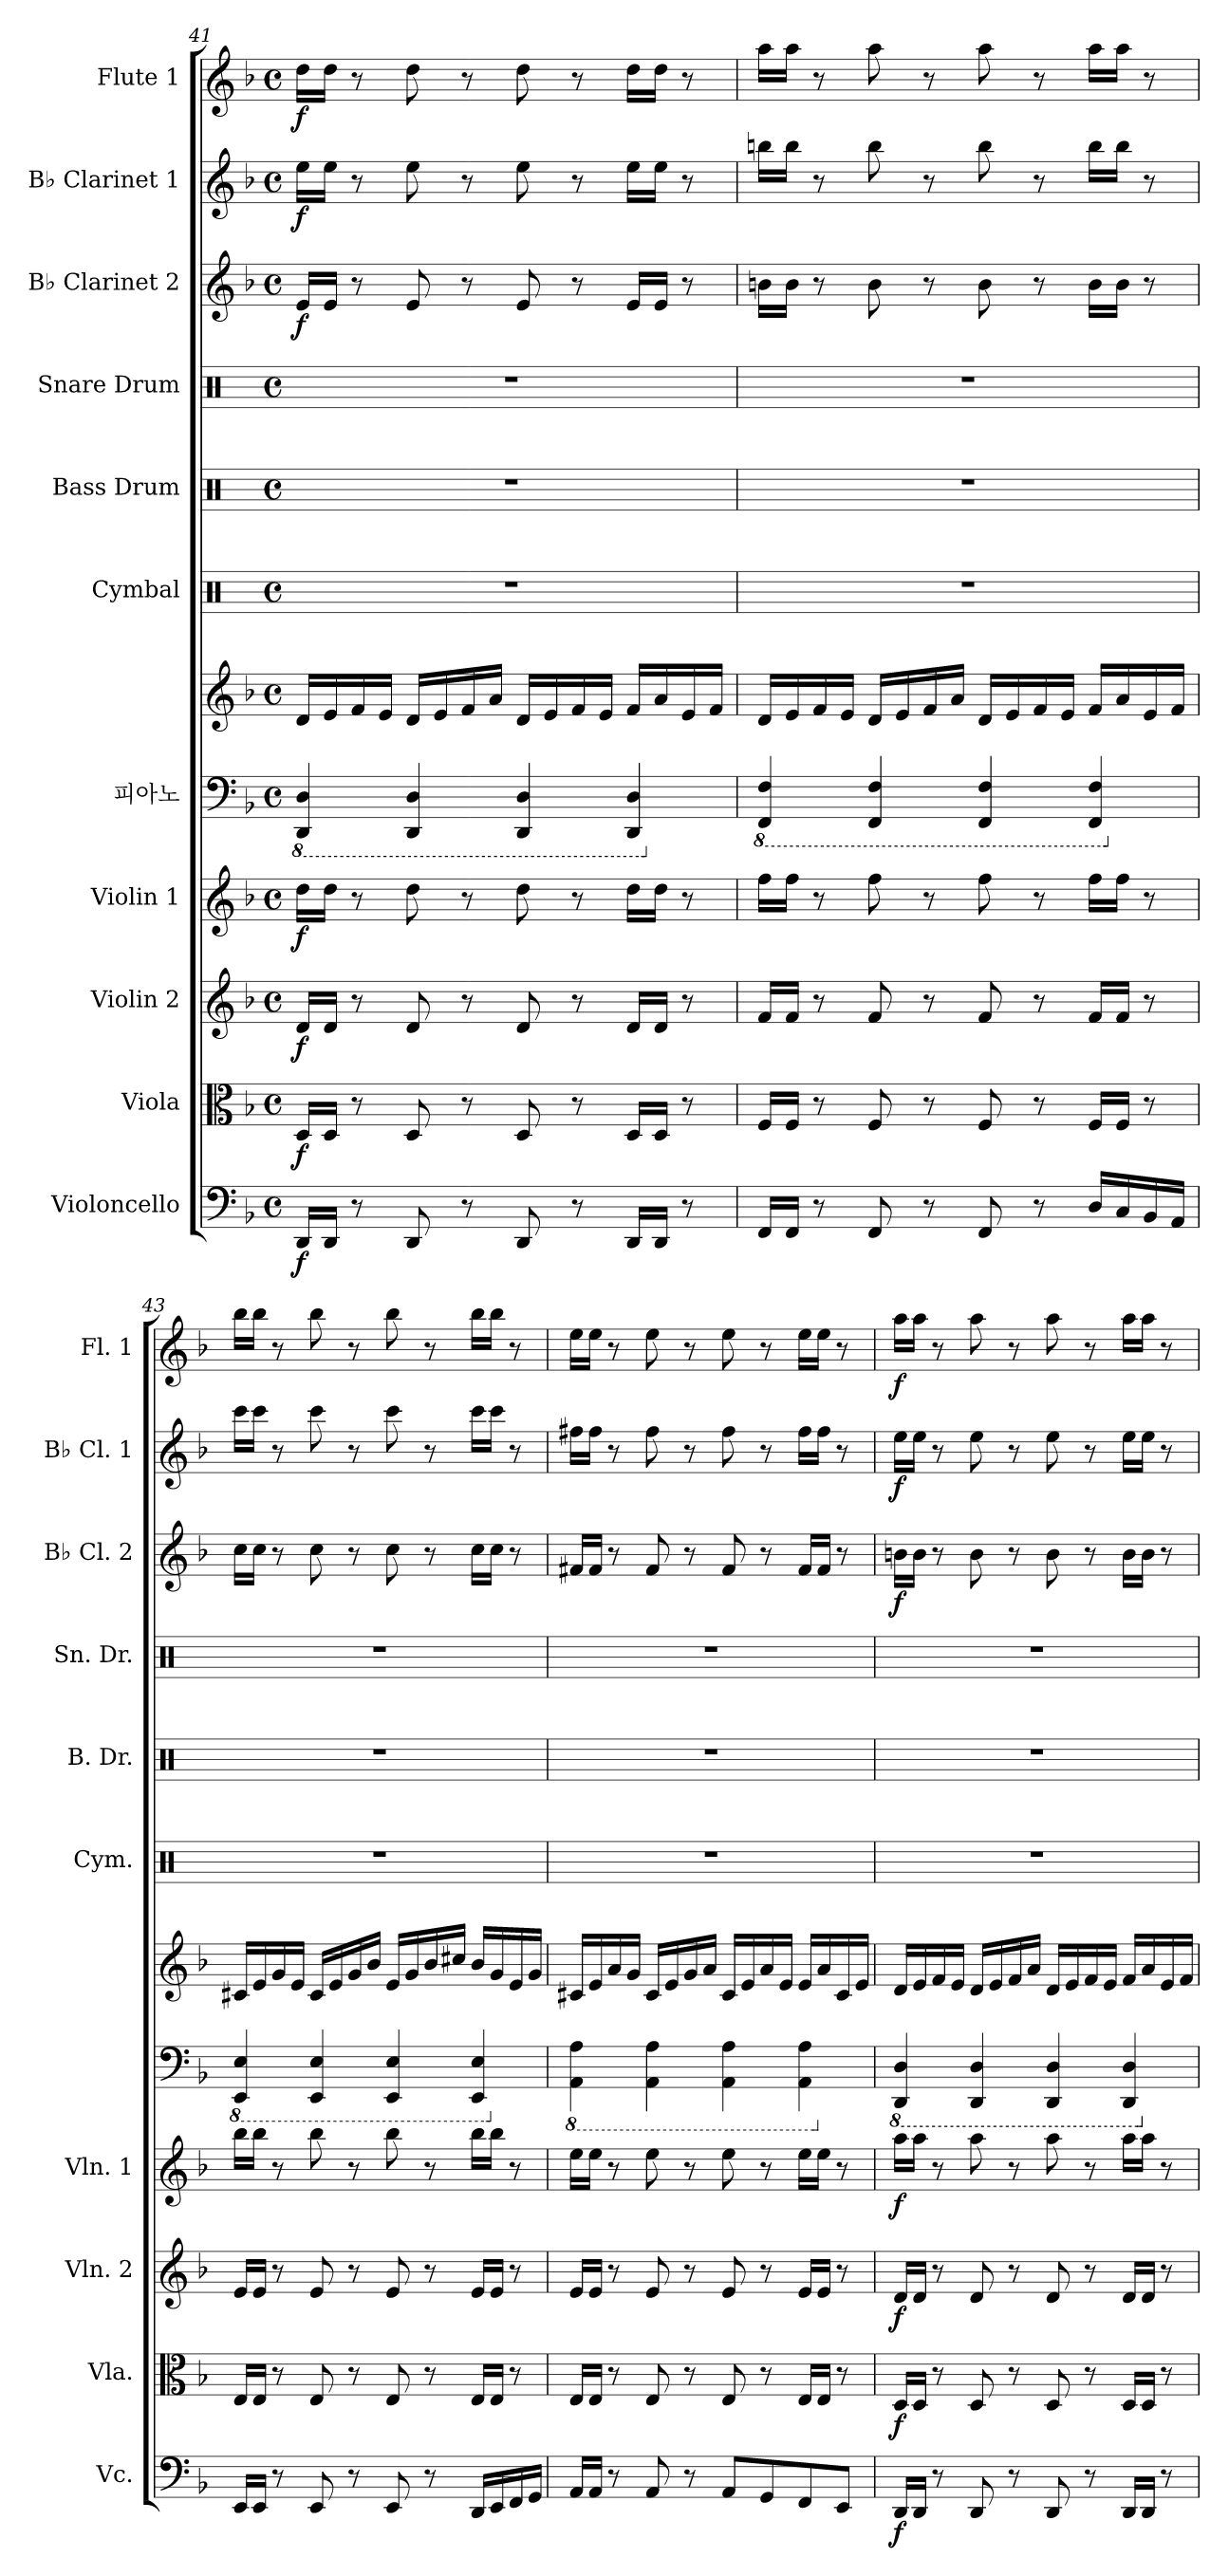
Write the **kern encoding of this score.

**kern	**dynam	**kern	**dynam	**kern	**dynam	**kern	**dynam	**kern	**kern	**kern	**kern	**kern	**kern	**dynam	**kern	**dynam	**kern	**dynam
*part11	*part11	*part10	*part10	*part9	*part9	*part8	*part8	*part7	*part7	*part6	*part5	*part4	*part3	*part3	*part2	*part2	*part1	*part1
*staff12	*staff12	*staff11	*staff11	*staff10	*staff10	*staff9	*staff9	*staff8	*staff7	*staff6	*staff5	*staff4	*staff3	*staff3	*staff2	*staff2	*staff1	*staff1
*I"Violoncello	*	*I"Viola	*	*I"Violin 2	*	*I"Violin 1	*	*I"피아노	*	*I"Cymbal	*I"Bass Drum	*I"Snare Drum	*I"B♭ Clarinet 2	*	*I"B♭ Clarinet 1	*	*I"Flute 1	*
*I'Vc.	*	*I'Vla.	*	*I'Vln. 2	*	*I'Vln. 1	*	*	*	*I'Cym.	*I'B. Dr.	*I'Sn. Dr.	*I'B♭ Cl. 2	*	*I'B♭ Cl. 1	*	*I'Fl. 1	*
*clefF4	*	*clefC3	*	*clefG2	*	*clefG2	*	*clefF4	*clefG2	*clefX	*clefX	*clefX	*clefG2	*	*clefG2	*	*clefG2	*
*	*	*	*	*	*	*	*	*	*	*	*	*	*ITrd1c2	*	*ITrd1c2	*	*	*
*k[b-]	*	*k[b-]	*	*k[b-]	*	*k[b-]	*	*k[b-]	*k[b-]	*k[]	*k[]	*k[]	*k[b-e-a-]	*	*k[b-e-a-]	*	*k[b-]	*
*M4/4	*	*M4/4	*	*M4/4	*	*M4/4	*	*M4/4	*M4/4	*M4/4	*M4/4	*M4/4	*M4/4	*	*M4/4	*	*M4/4	*
*met(c)	*	*met(c)	*	*met(c)	*	*met(c)	*	*met(c)	*met(c)	*met(c)	*met(c)	*met(c)	*met(c)	*	*met(c)	*	*met(c)	*
*	*	*	*	*	*	*	*	*8ba	*	*	*	*	*	*	*	*	*	*
=41	=41	=41	=41	=41	=41	=41	=41	=41	=41	=41	=41	=41	=41	=41	=41	=41	=41	=41
!	!LO:DY:b	!	!LO:DY:b	!	!LO:DY:b	!	!LO:DY:b	!	!	!	!	!	!	!LO:DY:b	!	!LO:DY:b	!	!LO:DY:b
16DD/LL	f	16D/LL	f	16d/LL	f	16dd\LL	f	4DDD/ 4DD/	16d/LL	1r	1r	1r	16d/LL	f	16dd\LL	f	16dd\LL	f
16DD/JJ	.	16D/JJ	.	16d/JJ	.	16dd\JJ	.	.	16e/	.	.	.	16d/JJ	.	16dd\JJ	.	16dd\JJ	.
8r	.	8r	.	8r	.	8r	.	.	16f/	.	.	.	8r	.	8r	.	8r	.
.	.	.	.	.	.	.	.	.	16e/JJ	.	.	.	.	.	.	.	.	.
8DD/	.	8D/	.	8d/	.	8dd\	.	4DDD/ 4DD/	16d/LL	.	.	.	8d/	.	8dd\	.	8dd\	.
.	.	.	.	.	.	.	.	.	16e/	.	.	.	.	.	.	.	.	.
8r	.	8r	.	8r	.	8r	.	.	16f/	.	.	.	8r	.	8r	.	8r	.
.	.	.	.	.	.	.	.	.	16a/JJ	.	.	.	.	.	.	.	.	.
8DD/	.	8D/	.	8d/	.	8dd\	.	4DDD/ 4DD/	16d/LL	.	.	.	8d/	.	8dd\	.	8dd\	.
.	.	.	.	.	.	.	.	.	16e/	.	.	.	.	.	.	.	.	.
8r	.	8r	.	8r	.	8r	.	.	16f/	.	.	.	8r	.	8r	.	8r	.
.	.	.	.	.	.	.	.	.	16e/JJ	.	.	.	.	.	.	.	.	.
16DD/LL	.	16D/LL	.	16d/LL	.	16dd\LL	.	4DDD/ 4DD/	16f/LL	.	.	.	16d/LL	.	16dd\LL	.	16dd\LL	.
16DD/JJ	.	16D/JJ	.	16d/JJ	.	16dd\JJ	.	.	16a/	.	.	.	16d/JJ	.	16dd\JJ	.	16dd\JJ	.
8r	.	8r	.	8r	.	8r	.	.	16e/	.	.	.	8r	.	8r	.	8r	.
.	.	.	.	.	.	.	.	.	16f/JJ	.	.	.	.	.	.	.	.	.
!!LO:LB:g=z
=42	=42	=42	=42	=42	=42	=42	=42	=42	=42	=42	=42	=42	=42	=42	=42	=42	=42	=42
*	*	*	*	*	*	*	*	*X8ba	*	*	*	*	*	*	*	*	*	*
*	*	*	*	*	*	*	*	*8ba	*	*	*	*	*	*	*	*	*	*
16FF/LL	.	16F/LL	.	16f/LL	.	16ff\LL	.	4FFF/ 4FF/	16d/LL	1r	1r	1r	16an\LL	.	16aan\LL	.	16aa\LL	.
16FF/JJ	.	16F/JJ	.	16f/JJ	.	16ff\JJ	.	.	16e/	.	.	.	16a\JJ	.	16aa\JJ	.	16aa\JJ	.
8r	.	8r	.	8r	.	8r	.	.	16f/	.	.	.	8r	.	8r	.	8r	.
.	.	.	.	.	.	.	.	.	16e/JJ	.	.	.	.	.	.	.	.	.
8FF/	.	8F/	.	8f/	.	8ff\	.	4FFF/ 4FF/	16d/LL	.	.	.	8a\	.	8aa\	.	8aa\	.
.	.	.	.	.	.	.	.	.	16e/	.	.	.	.	.	.	.	.	.
8r	.	8r	.	8r	.	8r	.	.	16f/	.	.	.	8r	.	8r	.	8r	.
.	.	.	.	.	.	.	.	.	16a/JJ	.	.	.	.	.	.	.	.	.
8FF/	.	8F/	.	8f/	.	8ff\	.	4FFF/ 4FF/	16d/LL	.	.	.	8a\	.	8aa\	.	8aa\	.
.	.	.	.	.	.	.	.	.	16e/	.	.	.	.	.	.	.	.	.
8r	.	8r	.	8r	.	8r	.	.	16f/	.	.	.	8r	.	8r	.	8r	.
.	.	.	.	.	.	.	.	.	16e/JJ	.	.	.	.	.	.	.	.	.
16D/LL	.	16F/LL	.	16f/LL	.	16ff\LL	.	4FFF/ 4FF/	16f/LL	.	.	.	16a\LL	.	16aa\LL	.	16aa\LL	.
16C/	.	16F/JJ	.	16f/JJ	.	16ff\JJ	.	.	16a/	.	.	.	16a\JJ	.	16aa\JJ	.	16aa\JJ	.
16BB-/	.	8r	.	8r	.	8r	.	.	16e/	.	.	.	8r	.	8r	.	8r	.
16AA/JJ	.	.	.	.	.	.	.	.	16f/JJ	.	.	.	.	.	.	.	.	.
=43	=43	=43	=43	=43	=43	=43	=43	=43	=43	=43	=43	=43	=43	=43	=43	=43	=43	=43
*	*	*	*	*	*	*	*	*X8ba	*	*	*	*	*	*	*	*	*	*
*	*	*	*	*	*	*	*	*8ba	*	*	*	*	*	*	*	*	*	*
16EE/LL	.	16E/LL	.	16e/LL	.	16bb-\LL	.	4EEE/ 4EE/	16c#X/LL	1r	1r	1r	16b-\LL	.	16bb-\LL	.	16bb-\LL	.
16EE/JJ	.	16E/JJ	.	16e/JJ	.	16bb-\JJ	.	.	16e/	.	.	.	16b-\JJ	.	16bb-\JJ	.	16bb-\JJ	.
8r	.	8r	.	8r	.	8r	.	.	16g/	.	.	.	8r	.	8r	.	8r	.
.	.	.	.	.	.	.	.	.	16e/JJ	.	.	.	.	.	.	.	.	.
8EE/	.	8E/	.	8e/	.	8bb-\	.	4EEE/ 4EE/	16c#/LL	.	.	.	8b-\	.	8bb-\	.	8bb-\	.
.	.	.	.	.	.	.	.	.	16e/	.	.	.	.	.	.	.	.	.
8r	.	8r	.	8r	.	8r	.	.	16g/	.	.	.	8r	.	8r	.	8r	.
.	.	.	.	.	.	.	.	.	16b-/JJ	.	.	.	.	.	.	.	.	.
8EE/	.	8E/	.	8e/	.	8bb-\	.	4EEE/ 4EE/	16e/LL	.	.	.	8b-\	.	8bb-\	.	8bb-\	.
.	.	.	.	.	.	.	.	.	16g/	.	.	.	.	.	.	.	.	.
8r	.	8r	.	8r	.	8r	.	.	16b-/	.	.	.	8r	.	8r	.	8r	.
.	.	.	.	.	.	.	.	.	16cc#X/JJ	.	.	.	.	.	.	.	.	.
16DD/LL	.	16E/LL	.	16e/LL	.	16bb-\LL	.	4EEE/ 4EE/	16b-/LL	.	.	.	16b-\LL	.	16bb-\LL	.	16bb-\LL	.
16EE/	.	16E/JJ	.	16e/JJ	.	16bb-\JJ	.	.	16g/	.	.	.	16b-\JJ	.	16bb-\JJ	.	16bb-\JJ	.
16FF/	.	8r	.	8r	.	8r	.	.	16e/	.	.	.	8r	.	8r	.	8r	.
16GG/JJ	.	.	.	.	.	.	.	.	16g/JJ	.	.	.	.	.	.	.	.	.
=44	=44	=44	=44	=44	=44	=44	=44	=44	=44	=44	=44	=44	=44	=44	=44	=44	=44	=44
*	*	*	*	*	*	*	*	*X8ba	*	*	*	*	*	*	*	*	*	*
*	*	*	*	*	*	*	*	*8ba	*	*	*	*	*	*	*	*	*	*
16AA/LL	.	16E/LL	.	16e/LL	.	16ee\LL	.	4AAA\ 4AA\	16c#X/LL	1r	1r	1r	16en/LL	.	16een\LL	.	16ee\LL	.
16AA/JJ	.	16E/JJ	.	16e/JJ	.	16ee\JJ	.	.	16e/	.	.	.	16e/JJ	.	16ee\JJ	.	16ee\JJ	.
8r	.	8r	.	8r	.	8r	.	.	16a/	.	.	.	8r	.	8r	.	8r	.
.	.	.	.	.	.	.	.	.	16g/JJ	.	.	.	.	.	.	.	.	.
8AA/	.	8E/	.	8e/	.	8ee\	.	4AAA\ 4AA\	16c#/LL	.	.	.	8e/	.	8ee\	.	8ee\	.
.	.	.	.	.	.	.	.	.	16e/	.	.	.	.	.	.	.	.	.
8r	.	8r	.	8r	.	8r	.	.	16g/	.	.	.	8r	.	8r	.	8r	.
.	.	.	.	.	.	.	.	.	16a/JJ	.	.	.	.	.	.	.	.	.
8AA/L	.	8E/	.	8e/	.	8ee\	.	4AAA\ 4AA\	16c#/LL	.	.	.	8e/	.	8ee\	.	8ee\	.
.	.	.	.	.	.	.	.	.	16e/	.	.	.	.	.	.	.	.	.
8GG/	.	8r	.	8r	.	8r	.	.	16a/	.	.	.	8r	.	8r	.	8r	.
.	.	.	.	.	.	.	.	.	16e/JJ	.	.	.	.	.	.	.	.	.
8FF/	.	16E/LL	.	16e/LL	.	16ee\LL	.	4AAA\ 4AA\	16e/LL	.	.	.	16e/LL	.	16ee\LL	.	16ee\LL	.
.	.	16E/JJ	.	16e/JJ	.	16ee\JJ	.	.	16a/	.	.	.	16e/JJ	.	16ee\JJ	.	16ee\JJ	.
8EE/J	.	8r	.	8r	.	8r	.	.	16c#/	.	.	.	8r	.	8r	.	8r	.
.	.	.	.	.	.	.	.	.	16e/JJ	.	.	.	.	.	.	.	.	.
=45	=45	=45	=45	=45	=45	=45	=45	=45	=45	=45	=45	=45	=45	=45	=45	=45	=45	=45
*	*	*	*	*	*	*	*	*X8ba	*	*	*	*	*	*	*	*	*	*
*	*	*	*	*	*	*	*	*8ba	*	*	*	*	*	*	*	*	*	*
!	!LO:DY:b	!	!LO:DY:b	!	!LO:DY:b	!	!LO:DY:b	!	!	!	!	!	!	!LO:DY:b	!	!LO:DY:b	!	!LO:DY:b
16DD/LL	f	16D/LL	f	16d/LL	f	16aa\LL	f	4DDD/ 4DD/	16d/LL	1r	1r	1r	16an\LL	f	16dd\LL	f	16aa\LL	f
16DD/JJ	.	16D/JJ	.	16d/JJ	.	16aa\JJ	.	.	16e/	.	.	.	16a\JJ	.	16dd\JJ	.	16aa\JJ	.
8r	.	8r	.	8r	.	8r	.	.	16f/	.	.	.	8r	.	8r	.	8r	.
.	.	.	.	.	.	.	.	.	16e/JJ	.	.	.	.	.	.	.	.	.
8DD/	.	8D/	.	8d/	.	8aa\	.	4DDD/ 4DD/	16d/LL	.	.	.	8a\	.	8dd\	.	8aa\	.
.	.	.	.	.	.	.	.	.	16e/	.	.	.	.	.	.	.	.	.
8r	.	8r	.	8r	.	8r	.	.	16f/	.	.	.	8r	.	8r	.	8r	.
.	.	.	.	.	.	.	.	.	16a/JJ	.	.	.	.	.	.	.	.	.
8DD/	.	8D/	.	8d/	.	8aa\	.	4DDD/ 4DD/	16d/LL	.	.	.	8a\	.	8dd\	.	8aa\	.
.	.	.	.	.	.	.	.	.	16e/	.	.	.	.	.	.	.	.	.
8r	.	8r	.	8r	.	8r	.	.	16f/	.	.	.	8r	.	8r	.	8r	.
.	.	.	.	.	.	.	.	.	16e/JJ	.	.	.	.	.	.	.	.	.
16DD/LL	.	16D/LL	.	16d/LL	.	16aa\LL	.	4DDD/ 4DD/	16f/LL	.	.	.	16a\LL	.	16dd\LL	.	16aa\LL	.
16DD/JJ	.	16D/JJ	.	16d/JJ	.	16aa\JJ	.	.	16a/	.	.	.	16a\JJ	.	16dd\JJ	.	16aa\JJ	.
8r	.	8r	.	8r	.	8r	.	.	16e/	.	.	.	8r	.	8r	.	8r	.
.	.	.	.	.	.	.	.	.	16f/JJ	.	.	.	.	.	.	.	.	.
*	*	*	*	*	*	*	*	*X8ba	*	*	*	*	*	*	*	*	*	*
=	=	=	=	=	=	=	=	=	=	=	=	=	=	=	=	=	=	=
*-	*-	*-	*-	*-	*-	*-	*-	*-	*-	*-	*-	*-	*-	*-	*-	*-	*-	*-
